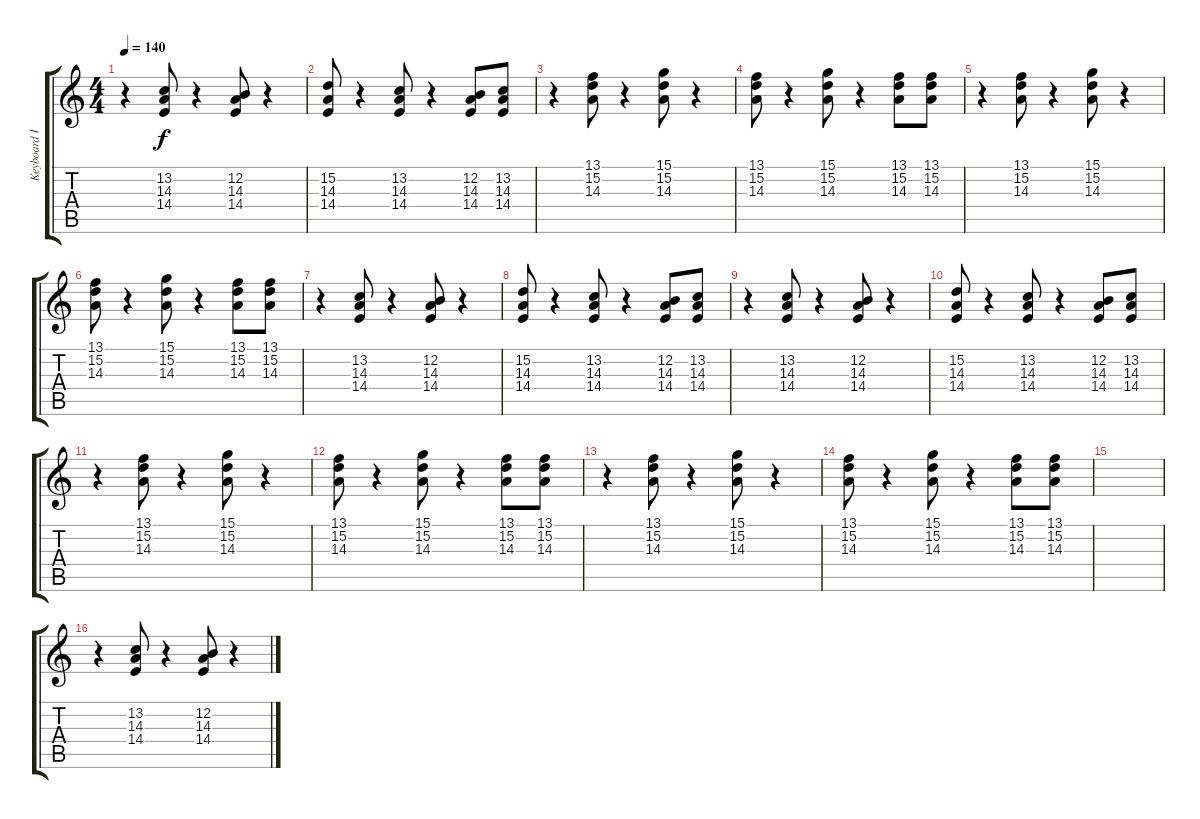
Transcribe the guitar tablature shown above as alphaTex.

\track ("Keyboard I" "Keyboard I") {instrument stringensemble1}
\staff {score tabs}
\tuning (E4 B3 G3 D3 A2 E2) {hide}
\ts (4 4)
\tempo 140
\clef g2
\ks c
r.4{dy f} (13.2 14.3 14.4).8 r.4 (12.2 14.3 14.4).8 r.4 |
(15.2 14.3 14.4).8 r.4 (13.2 14.3 14.4).8 r.4 (12.2 14.3 14.4).8 (13.2 14.3 14.4).8 |
r.4 (13.1 15.2 14.3).8 r.4 (15.1 15.2 14.3).8 r.4 |
(13.1 15.2 14.3).8 r.4 (15.1 15.2 14.3).8 r.4 (13.1 15.2 14.3).8 (13.1 15.2 14.3).8 |
r.4 (13.1 15.2 14.3).8 r.4 (15.1 15.2 14.3).8 r.4 |
(13.1 15.2 14.3).8 r.4 (15.1 15.2 14.3).8 r.4 (13.1 15.2 14.3).8 (13.1 15.2 14.3).8 |
r.4 (13.2 14.3 14.4).8 r.4 (12.2 14.3 14.4).8 r.4 |
(15.2 14.3 14.4).8 r.4 (13.2 14.3 14.4).8 r.4 (12.2 14.3 14.4).8 (13.2 14.3 14.4).8 |
r.4 (13.2 14.3 14.4).8 r.4 (12.2 14.3 14.4).8 r.4 |
(15.2 14.3 14.4).8 r.4 (13.2 14.3 14.4).8 r.4 (12.2 14.3 14.4).8 (13.2 14.3 14.4).8 |
r.4 (13.1 15.2 14.3).8 r.4 (15.1 15.2 14.3).8 r.4 |
(13.1 15.2 14.3).8 r.4 (15.1 15.2 14.3).8 r.4 (13.1 15.2 14.3).8 (13.1 15.2 14.3).8 |
r.4 (13.1 15.2 14.3).8 r.4 (15.1 15.2 14.3).8 r.4 |
(13.1 15.2 14.3).8 r.4 (15.1 15.2 14.3).8 r.4 (13.1 15.2 14.3).8 (13.1 15.2 14.3).8 |
|
r.4 (13.2 14.3 14.4).8 r.4 (12.2 14.3 14.4).8 r.4
